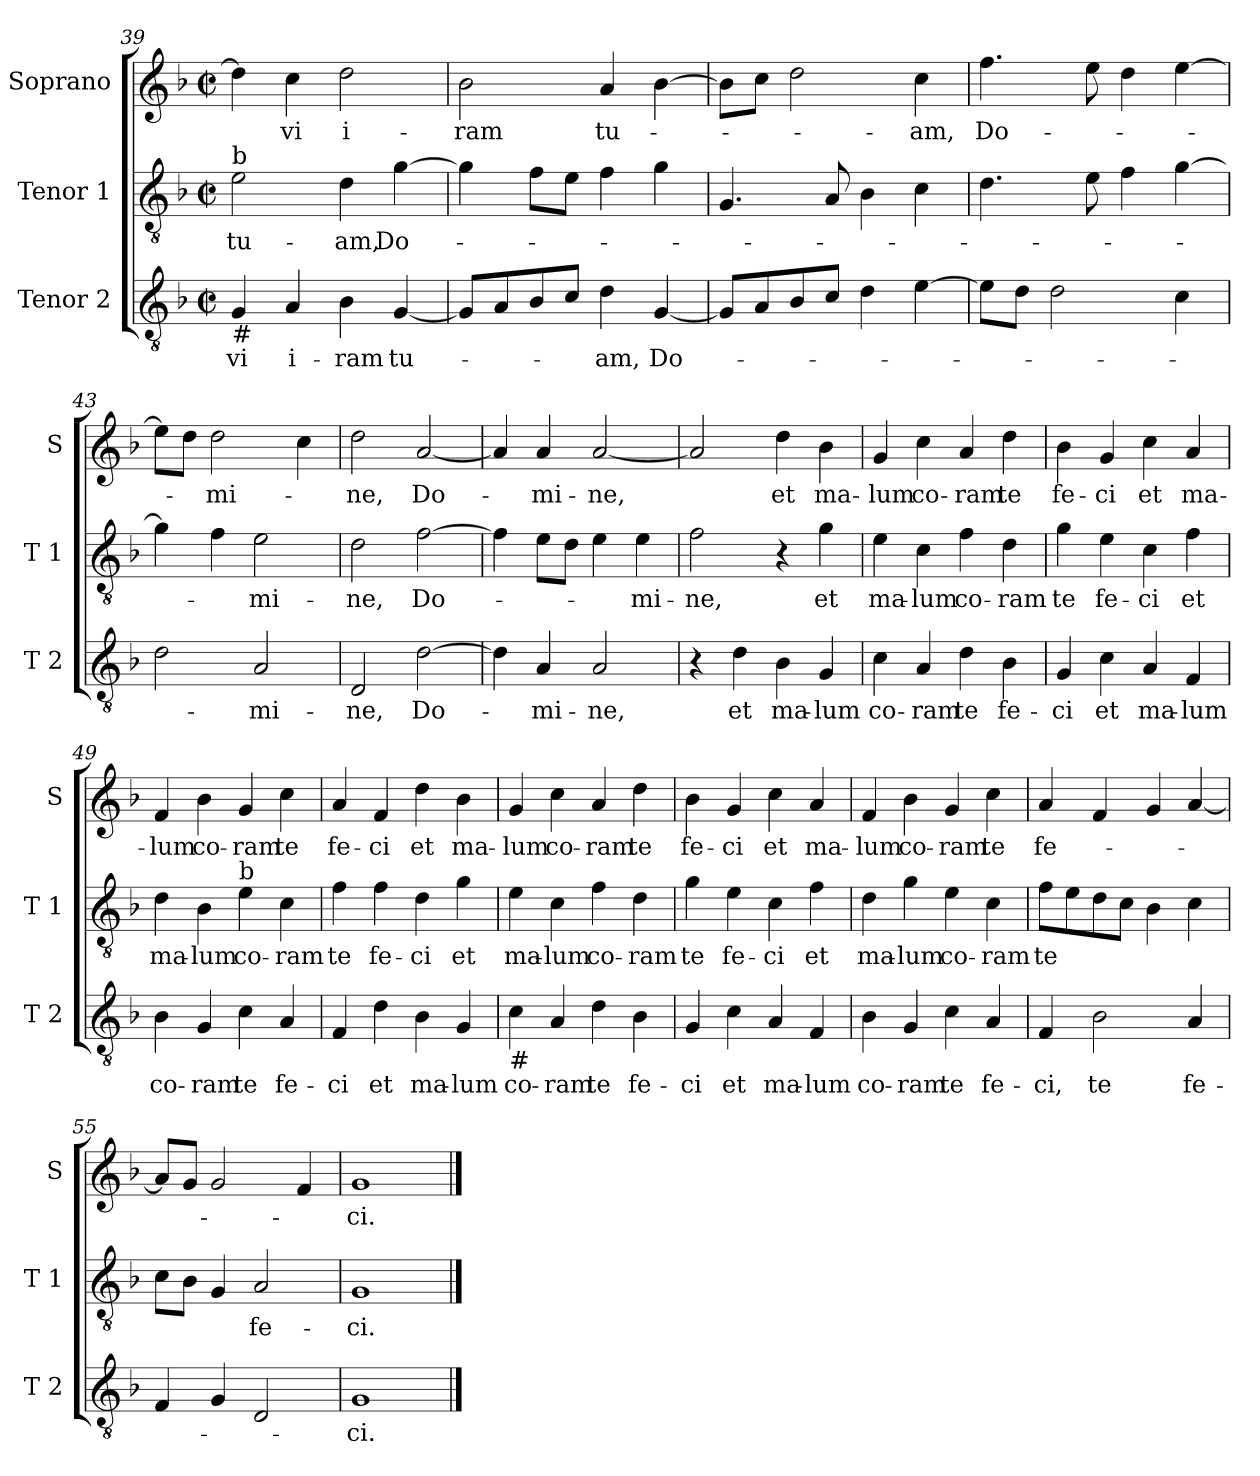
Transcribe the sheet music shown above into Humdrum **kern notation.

**kern	**text	**kern	**text	**kern	**text
*part3	*part3	*part2	*part2	*part1	*part1
*staff3	*staff3	*staff2	*staff2	*staff1	*staff1
*I"Tenor 2	*	*I"Tenor 1	*	*I"Soprano	*
*I'T 2	*	*I'T 1	*	*I'S	*
*clefGv2	*	*clefGv2	*	*clefG2	*
*k[b-]	*	*k[b-]	*	*k[b-]	*
*F:	*	*F:	*	*F:	*
*M2/2	*	*M2/2	*	*M2/2	*
*met(c|)	*	*met(c|)	*	*met(c|)	*
=39	=39	=39	=39	=39	=39
!	!	!LO:TX:a:t=b	!	!	!
!LO:TX:b:t=#	!	!	!	!	!
!	!LO:LY:b	!	!LO:LY:b	!	!
4G/	-vi	2e\	tu-	4dd\]	.
!	!LO:LY:b	!	!	!	!LO:LY:b
4A/	i-	.	.	4cc\	-vi
!	!LO:LY:b	!	!LO:LY:b	!	!LO:LY:b
4B-\	-ram	4d\	-am,	2dd\	i-
!	!LO:LY:b	!	!LO:LY:b	!	!
[4G/	tu-	[4g\	Do-	.	.
=40	=40	=40	=40	=40	=40
!	!	!	!	!	!LO:LY:b
8G/L]	.	4g\]	.	2b-\	-ram
8A/	.	.	.	.	.
8B-/	.	8f\L	.	.	.
8c/J	.	8e\J	.	.	.
!	!LO:LY:b	!	!	!	!LO:LY:b
4d\	-am,	4f\	.	4a/	tu-
!	!LO:LY:b	!	!	!	!
[4G/	Do-	4g\	.	[4b-\	.
=41	=41	=41	=41	=41	=41
8G/L]	.	4.G/	.	8b-\L]	.
8A/	.	.	.	8cc\J	.
8B-/	.	.	.	2dd\	.
8c/J	.	8A/	.	.	.
4d\	.	4B-\	.	.	.
!	!	!	!	!	!LO:LY:b
[4e\	.	4c\	.	4cc\	-am,
!!LO:LB:g=z
=42	=42	=42	=42	=42	=42
!	!	!	!	!	!LO:LY:b
8e\L]	.	4.d\	.	4.ff\	Do-
8d\J	.	.	.	.	.
2d\	.	.	.	.	.
.	.	8e\	.	8ee\	.
.	.	4f\	.	4dd\	.
4c\	.	[4g\	.	[4ee\	.
=43	=43	=43	=43	=43	=43
2d\	.	4g\]	.	8ee\L]	.
.	.	.	.	8dd\J	.
!	!	!	!	!	!LO:LY:b
.	.	4f\	.	2dd\	-mi-
!	!LO:LY:b	!	!LO:LY:b	!	!
2A/	-mi-	2e\	-mi-	.	.
.	.	.	.	4cc\	.
=44	=44	=44	=44	=44	=44
!	!LO:LY:b	!	!LO:LY:b	!	!LO:LY:b
2D/	-ne,	2d\	-ne,	2dd\	-ne,
!	!LO:LY:b	!	!LO:LY:b	!	!LO:LY:b
[2d\	Do-	[2f\	Do-	[2a/	Do-
=45	=45	=45	=45	=45	=45
4d\]	.	4f\]	.	4a/]	.
!	!LO:LY:b	!	!	!	!LO:LY:b
4A/	-mi-	8e\L	.	4a/	-mi-
.	.	8d\J	.	.	.
!	!LO:LY:b	!	!	!	!LO:LY:b
2A/	-ne,	4e\	.	[2a/	-ne,
!	!	!	!LO:LY:b	!	!
.	.	4e\	-mi-	.	.
=46	=46	=46	=46	=46	=46
!	!	!	!LO:LY:b	!	!
4r	.	2f\	-ne,	2a/]	.
!	!LO:LY:b	!	!	!	!
4d\	et	.	.	.	.
!	!LO:LY:b	!	!	!	!LO:LY:b
4B-\	ma-	4r	.	4dd\	et
!	!LO:LY:b	!	!LO:LY:b	!	!LO:LY:b
4G/	-lum	4g\	et	4b-\	ma-
!!LO:LB:g=z
=47	=47	=47	=47	=47	=47
!	!LO:LY:b	!	!LO:LY:b	!	!LO:LY:b
4c\	co-	4e\	ma-	4g/	-lum
!	!LO:LY:b	!	!LO:LY:b	!	!LO:LY:b
4A/	-ram	4c\	-lum	4cc\	co-
!	!LO:LY:b	!	!LO:LY:b	!	!LO:LY:b
4d\	te	4f\	co-	4a/	-ram
!	!LO:LY:b	!	!LO:LY:b	!	!LO:LY:b
4B-\	fe-	4d\	-ram	4dd\	te
=48	=48	=48	=48	=48	=48
!	!LO:LY:b	!	!LO:LY:b	!	!LO:LY:b
4G/	-ci	4g\	te	4b-\	fe-
!	!LO:LY:b	!	!LO:LY:b	!	!LO:LY:b
4c\	et	4e\	fe-	4g/	-ci
!	!LO:LY:b	!	!LO:LY:b	!	!LO:LY:b
4A/	ma-	4c\	-ci	4cc\	et
!	!LO:LY:b	!	!LO:LY:b	!	!LO:LY:b
4F/	-lum	4f\	et	4a/	ma-
=49	=49	=49	=49	=49	=49
!	!LO:LY:b	!	!LO:LY:b	!	!LO:LY:b
4B-\	co-	4d\	ma-	4f/	-lum
!	!LO:LY:b	!	!LO:LY:b	!	!LO:LY:b
4G/	-ram	4B-\	-lum	4b-\	co-
!	!	!LO:TX:a:t=b	!	!	!
!	!LO:LY:b	!	!LO:LY:b	!	!LO:LY:b
4c\	te	4e\	co-	4g/	-ram
!	!LO:LY:b	!	!LO:LY:b	!	!LO:LY:b
4A/	fe-	4c\	-ram	4cc\	te
=50	=50	=50	=50	=50	=50
!	!LO:LY:b	!	!LO:LY:b	!	!LO:LY:b
4F/	-ci	4f\	te	4a/	fe-
!	!LO:LY:b	!	!LO:LY:b	!	!LO:LY:b
4d\	et	4f\	fe-	4f/	-ci
!	!LO:LY:b	!	!LO:LY:b	!	!LO:LY:b
4B-\	ma-	4d\	-ci	4dd\	et
!	!LO:LY:b	!	!LO:LY:b	!	!LO:LY:b
4G/	-lum	4g\	et	4b-\	ma-
=51	=51	=51	=51	=51	=51
!LO:TX:b:t=#	!	!	!	!	!
!	!LO:LY:b	!	!LO:LY:b	!	!LO:LY:b
4c\	co-	4e\	ma-	4g/	-lum
!	!LO:LY:b	!	!LO:LY:b	!	!LO:LY:b
4A/	-ram	4c\	-lum	4cc\	co-
!	!LO:LY:b	!	!LO:LY:b	!	!LO:LY:b
4d\	te	4f\	co-	4a/	-ram
!	!LO:LY:b	!	!LO:LY:b	!	!LO:LY:b
4B-\	fe-	4d\	-ram	4dd\	te
!!LO:LB:g=z
=52	=52	=52	=52	=52	=52
!	!LO:LY:b	!	!LO:LY:b	!	!LO:LY:b
4G/	-ci	4g\	te	4b-\	fe-
!	!LO:LY:b	!	!LO:LY:b	!	!LO:LY:b
4c\	et	4e\	fe-	4g/	-ci
!	!LO:LY:b	!	!LO:LY:b	!	!LO:LY:b
4A/	ma-	4c\	-ci	4cc\	et
!	!LO:LY:b	!	!LO:LY:b	!	!LO:LY:b
4F/	-lum	4f\	et	4a/	ma-
=53	=53	=53	=53	=53	=53
!	!LO:LY:b	!	!LO:LY:b	!	!LO:LY:b
4B-\	co-	4d\	ma-	4f/	-lum
!	!LO:LY:b	!	!LO:LY:b	!	!LO:LY:b
4G/	-ram	4g\	-lum	4b-\	co-
!	!LO:LY:b	!	!LO:LY:b	!	!LO:LY:b
4c\	te	4e\	co-	4g/	-ram
!	!LO:LY:b	!	!LO:LY:b	!	!LO:LY:b
4A/	fe-	4c\	-ram	4cc\	te
=54	=54	=54	=54	=54	=54
!	!LO:LY:b	!	!LO:LY:b	!	!LO:LY:b
4F/	-ci,	8f\L	te	4a/	fe-
.	.	8e\	.	.	.
!	!LO:LY:b	!	!	!	!
2B-\	te	8d\	.	4f/	.
.	.	8c\J	.	.	.
.	.	4B-\	.	4g/	.
!	!LO:LY:b	!	!	!	!
4A/	fe-	4c\	.	[4a/	.
=55	=55	=55	=55	=55	=55
4F/	.	8c\L	.	8a/L]	.
.	.	8B-\J	.	8g/J	.
4G/	.	4G/	.	2g/	.
!	!	!	!LO:LY:b	!	!
2D/	.	2A/	fe-	.	.
.	.	.	.	4f/	.
=56	=56	=56	=56	=56	=56
!	!LO:LY:b	!	!LO:LY:b	!	!LO:LY:b
1G	-ci.	1G	-ci.	1g	-ci.
==	==	==	==	==	==
*-	*-	*-	*-	*-	*-
